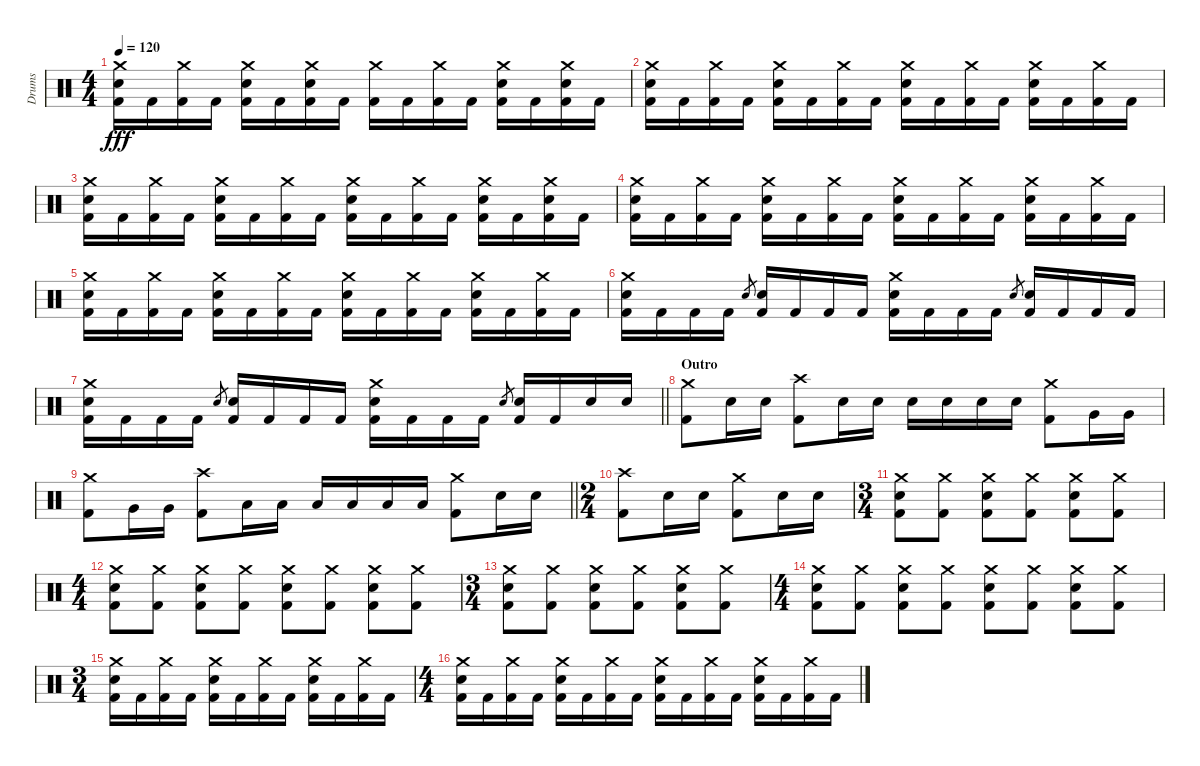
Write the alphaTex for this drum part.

\track ("Drums" "Drums") {instrument percussion}
\staff {score}
\articulation defaults
\ts (4 4)
\tempo 120
\clef neutral
\ks c
("Crash medium (hit)" "Electric Snare (hit)" "Kick (hit) 2").16{dy fff} "Kick (hit) 2".16 ("Crash medium (hit)" "Kick (hit) 2").16 "Kick (hit) 2".16 ("Crash medium (hit)" "Electric Snare (hit)" "Kick (hit) 2").16 "Kick (hit) 2".16 ("Crash medium (hit)" "Electric Snare (hit)" "Kick (hit) 2").16 "Kick (hit) 2".16 ("Crash medium (hit)" "Kick (hit) 2").16 "Kick (hit) 2".16 ("Crash medium (hit)" "Kick (hit) 2").16 "Kick (hit) 2".16 ("Crash medium (hit)" "Electric Snare (hit)" "Kick (hit) 2").16 "Kick (hit) 2".16 ("Crash medium (hit)" "Electric Snare (hit)" "Kick (hit) 2").16 "Kick (hit) 2".16 |
("Crash medium (hit)" "Electric Snare (hit)" "Kick (hit) 2").16 "Kick (hit) 2".16 ("Crash medium (hit)" "Kick (hit) 2").16 "Kick (hit) 2".16 ("Crash medium (hit)" "Electric Snare (hit)" "Kick (hit) 2").16 "Kick (hit) 2".16 ("Crash medium (hit)" "Kick (hit) 2").16 "Kick (hit) 2".16 ("Crash medium (hit)" "Electric Snare (hit)" "Kick (hit) 2").16 "Kick (hit) 2".16 ("Crash medium (hit)" "Kick (hit) 2").16 "Kick (hit) 2".16 ("Crash medium (hit)" "Electric Snare (hit)" "Kick (hit) 2").16 "Kick (hit) 2".16 ("Crash medium (hit)" "Kick (hit) 2").16 "Kick (hit) 2".16 |
("Crash medium (hit)" "Electric Snare (hit)" "Kick (hit) 2").16 "Kick (hit) 2".16 ("Crash medium (hit)" "Kick (hit) 2").16 "Kick (hit) 2".16 ("Crash medium (hit)" "Electric Snare (hit)" "Kick (hit) 2").16 "Kick (hit) 2".16 ("Crash medium (hit)" "Kick (hit) 2").16 "Kick (hit) 2".16 ("Crash medium (hit)" "Electric Snare (hit)" "Kick (hit) 2").16 "Kick (hit) 2".16 ("Crash medium (hit)" "Kick (hit) 2").16 "Kick (hit) 2".16 ("Crash medium (hit)" "Electric Snare (hit)" "Kick (hit) 2").16 "Kick (hit) 2".16 ("Crash medium (hit)" "Electric Snare (hit)" "Kick (hit) 2").16 "Kick (hit) 2".16 |
("Crash medium (hit)" "Electric Snare (hit)" "Kick (hit) 2").16 "Kick (hit) 2".16 ("Crash medium (hit)" "Kick (hit) 2").16 "Kick (hit) 2".16 ("Crash medium (hit)" "Electric Snare (hit)" "Kick (hit) 2").16 "Kick (hit) 2".16 ("Crash medium (hit)" "Kick (hit) 2").16 "Kick (hit) 2".16 ("Crash medium (hit)" "Electric Snare (hit)" "Kick (hit) 2").16 "Kick (hit) 2".16 ("Crash medium (hit)" "Kick (hit) 2").16 "Kick (hit) 2".16 ("Crash medium (hit)" "Electric Snare (hit)" "Kick (hit) 2").16 "Kick (hit) 2".16 ("Crash medium (hit)" "Kick (hit) 2").16 "Kick (hit) 2".16 |
("Crash medium (hit)" "Electric Snare (hit)" "Kick (hit) 2").16 "Kick (hit) 2".16 ("Crash medium (hit)" "Kick (hit) 2").16 "Kick (hit) 2".16 ("Crash medium (hit)" "Electric Snare (hit)" "Kick (hit) 2").16 "Kick (hit) 2".16 ("Crash medium (hit)" "Kick (hit) 2").16 "Kick (hit) 2".16 ("Crash medium (hit)" "Electric Snare (hit)" "Kick (hit) 2").16 "Kick (hit) 2".16 ("Crash medium (hit)" "Kick (hit) 2").16 "Kick (hit) 2".16 ("Crash medium (hit)" "Electric Snare (hit)" "Kick (hit) 2").16 "Kick (hit) 2".16 ("Crash medium (hit)" "Kick (hit) 2").16 "Kick (hit) 2".16 |
("Crash medium (hit)" "Electric Snare (hit)" "Kick (hit) 2").16 "Kick (hit) 2".16 "Kick (hit) 2".16 "Kick (hit) 2".16 "Electric Snare (hit)".8{gr} ("Electric Snare (hit)" "Kick (hit) 2").16 "Kick (hit) 2".16 "Kick (hit) 2".16 "Kick (hit) 2".16 ("Crash medium (hit)" "Electric Snare (hit)" "Kick (hit) 2").16 "Kick (hit) 2".16 "Kick (hit) 2".16 "Kick (hit) 2".16 "Electric Snare (hit)".8{gr} ("Electric Snare (hit)" "Kick (hit) 2").16 "Kick (hit) 2".16 "Kick (hit) 2".16 "Kick (hit) 2".16 |
\barLineRight lightlight
("Crash medium (hit)" "Electric Snare (hit)" "Kick (hit) 2").16 "Kick (hit) 2".16 "Kick (hit) 2".16 "Kick (hit) 2".16 "Electric Snare (hit)".8{gr} ("Electric Snare (hit)" "Kick (hit) 2").16 "Kick (hit) 2".16 "Kick (hit) 2".16 "Kick (hit) 2".16 ("Crash medium (hit)" "Electric Snare (hit)" "Kick (hit) 2").16 "Kick (hit) 2".16 "Kick (hit) 2".16 "Kick (hit) 2".16 "Electric Snare (hit)".8{gr} ("Electric Snare (hit)" "Kick (hit) 2").16 "Kick (hit) 2".16 "Electric Snare (hit)".16 "Electric Snare (hit)".16 |
\section ("" "Outro")
("Crash medium (hit)" "Kick (hit) 2").8 "Electric Snare (hit)".16 "Electric Snare (hit)".16 ("Crash high (hit)" "Kick (hit) 2").8 "Electric Snare (hit)".16 "Electric Snare (hit)".16 "Electric Snare (hit)".16 "Electric Snare (hit)".16 "Electric Snare (hit)".16 "Electric Snare (hit)".16 ("Crash medium (hit)" "Kick (hit) 2").8 "Very Low Tom (hit)".16 "Very Low Tom (hit)".16 |
\barLineRight lightlight
("Crash medium (hit)" "Kick (hit) 2").8 "Very Low Tom (hit)".16 "Very Low Tom (hit)".16 ("Crash high (hit)" "Kick (hit) 2").8 "Low Tom (hit)".16 "Low Tom (hit)".16 "Low Tom (hit)".16 "Low Tom (hit)".16 "Low Tom (hit)".16 "Low Tom (hit)".16 ("Crash medium (hit)" "Kick (hit) 2").8 "Electric Snare (hit)".16 "Electric Snare (hit)".16 |
\ts (2 4)
("Crash high (hit)" "Kick (hit) 2").8 "Electric Snare (hit)".16 "Electric Snare (hit)".16 ("Crash medium (hit)" "Kick (hit) 2").8 "Electric Snare (hit)".16 "Electric Snare (hit)".16 |
\ts (3 4)
("Crash medium (hit)" "Electric Snare (hit)" "Kick (hit) 2").8 ("Crash medium (hit)" "Kick (hit) 2").8 ("Crash medium (hit)" "Electric Snare (hit)" "Kick (hit) 2").8 ("Crash medium (hit)" "Kick (hit) 2").8 ("Crash medium (hit)" "Electric Snare (hit)" "Kick (hit) 2").8 ("Crash medium (hit)" "Kick (hit) 2").8 |
\ts (4 4)
("Crash medium (hit)" "Electric Snare (hit)" "Kick (hit) 2").8 ("Crash medium (hit)" "Kick (hit) 2").8 ("Crash medium (hit)" "Electric Snare (hit)" "Kick (hit) 2").8 ("Crash medium (hit)" "Kick (hit) 2").8 ("Crash medium (hit)" "Electric Snare (hit)" "Kick (hit) 2").8 ("Crash medium (hit)" "Kick (hit) 2").8 ("Crash medium (hit)" "Electric Snare (hit)" "Kick (hit) 2").8 ("Crash medium (hit)" "Kick (hit) 2").8 |
\ts (3 4)
("Crash medium (hit)" "Electric Snare (hit)" "Kick (hit) 2").8 ("Crash medium (hit)" "Kick (hit) 2").8 ("Crash medium (hit)" "Electric Snare (hit)" "Kick (hit) 2").8 ("Crash medium (hit)" "Kick (hit) 2").8 ("Crash medium (hit)" "Electric Snare (hit)" "Kick (hit) 2").8 ("Crash medium (hit)" "Kick (hit) 2").8 |
\ts (4 4)
("Crash medium (hit)" "Electric Snare (hit)" "Kick (hit) 2").8 ("Crash medium (hit)" "Kick (hit) 2").8 ("Crash medium (hit)" "Electric Snare (hit)" "Kick (hit) 2").8 ("Crash medium (hit)" "Kick (hit) 2").8 ("Crash medium (hit)" "Electric Snare (hit)" "Kick (hit) 2").8 ("Crash medium (hit)" "Kick (hit) 2").8 ("Crash medium (hit)" "Electric Snare (hit)" "Kick (hit) 2").8 ("Crash medium (hit)" "Kick (hit) 2").8 |
\ts (3 4)
("Crash medium (hit)" "Electric Snare (hit)" "Kick (hit) 2").16 "Kick (hit) 2".16 ("Crash medium (hit)" "Kick (hit) 2").16 "Kick (hit) 2".16 ("Crash medium (hit)" "Electric Snare (hit)" "Kick (hit) 2").16 "Kick (hit) 2".16 ("Crash medium (hit)" "Kick (hit) 2").16 "Kick (hit) 2".16 ("Crash medium (hit)" "Electric Snare (hit)" "Kick (hit) 2").16 "Kick (hit) 2".16 ("Crash medium (hit)" "Kick (hit) 2").16 "Kick (hit) 2".16 |
\ts (4 4)
("Crash medium (hit)" "Electric Snare (hit)" "Kick (hit) 2").16 "Kick (hit) 2".16 ("Crash medium (hit)" "Kick (hit) 2").16 "Kick (hit) 2".16 ("Crash medium (hit)" "Electric Snare (hit)" "Kick (hit) 2").16 "Kick (hit) 2".16 ("Crash medium (hit)" "Kick (hit) 2").16 "Kick (hit) 2".16 ("Crash medium (hit)" "Electric Snare (hit)" "Kick (hit) 2").16 "Kick (hit) 2".16 ("Crash medium (hit)" "Kick (hit) 2").16 "Kick (hit) 2".16 ("Crash medium (hit)" "Electric Snare (hit)" "Kick (hit) 2").16 "Kick (hit) 2".16 ("Crash medium (hit)" "Kick (hit) 2").16 "Kick (hit) 2".16
